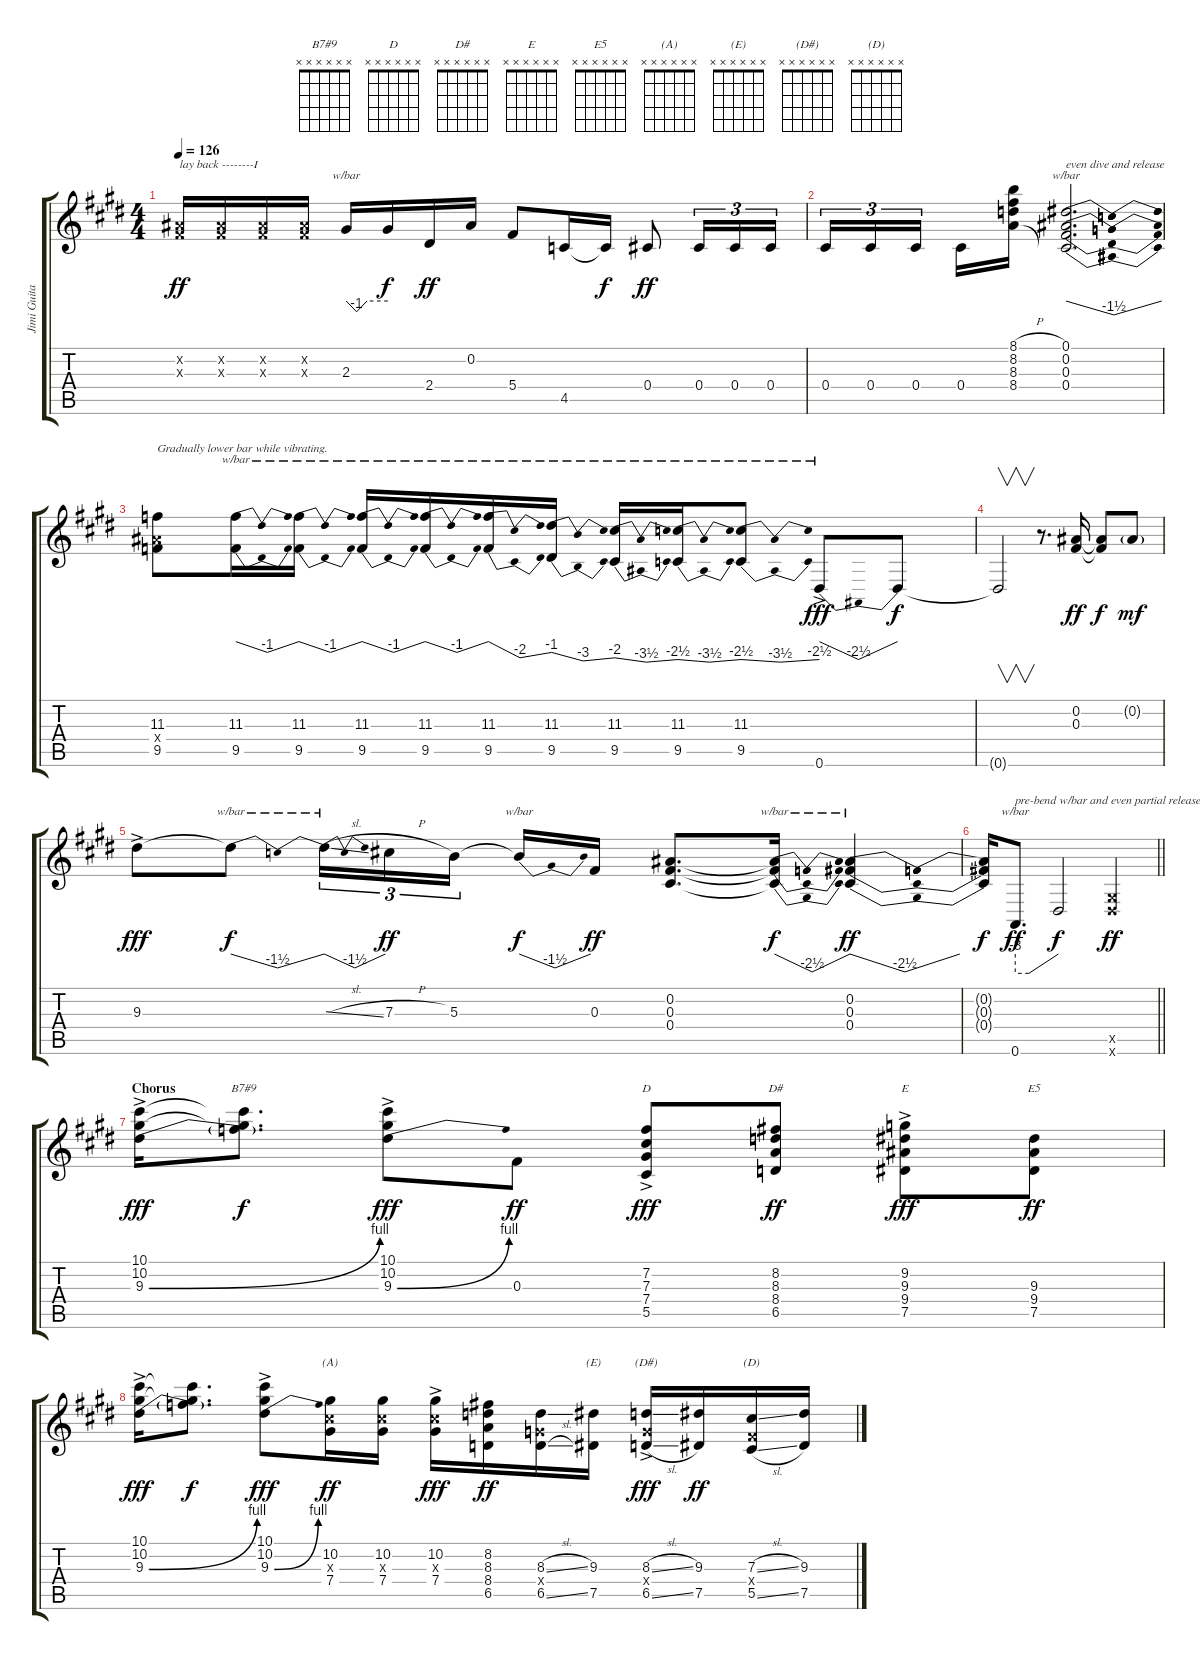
\track ("Jimi Guitar" "Jimi Guita") {instrument overdrivenguitar}
\staff {score tabs}
\tuning (Eb4 Bb3 Gb3 Db3 Ab2 Eb2) {hide}
\chord ("B7#9" x x x x x x)
\chord ("D" x x x x x x)
\chord ("D#" x x x x x x)
\chord ("E" x x x x x x)
\chord ("E5" x x x x x x)
\chord ("(A)" x x x x x x)
\chord ("(E)" x x x x x x)
\chord ("(D#)" x x x x x x)
\chord ("(D)" x x x x x x)
\ts (4 4)
\tempo 126
\clef g2
\ks e
(0.2{x} 0.3{x}).16{txt "lay back --------I" dy ff} (0.2{x} 0.3{x}).16 (0.2{x} 0.3{x}).16 (0.2{x} 0.3{x}).16 2.3.16{tbe (custom default 0 0 15 -4 30 0 60 0)} 2.3{t}.16{dy f} 2.4.16{dy ff} 0.2.16 5.4.8 4.5.16 4.5{t}.16{dy f} 0.4.8{dy ff} 0.4.16{tu (3 2)} 0.4.16{tu (3 2)} 0.4.16{tu (3 2)} |
0.4.16{tu (3 2)} 0.4.16{tu (3 2)} 0.4.16{tu (3 2) beam splitsecondary} 0.4.16 (8.1{h} 8.2{h} 8.3{h} 8.4{h}).16 (0.1 0.2 0.3 0.4).2{d tbe (dip default 0 0 15 -6 60 0) txt "even dive and release"} |
(11.3 9.4{x} 9.5).8{txt "Gradually lower bar while vibrating."} (11.3 9.5).16{tbe (dip default 0 0 30 -4 60 0)} (11.3 9.5).16{tbe (dip default 0 0 30 -4 60 0)} (11.3 9.5).16{tbe (dip default 0 0 30 -4 60 0)} (11.3 9.5).16{tbe (dip default 0 0 30 -4 60 0)} (11.3 9.5).16{tbe (dip default 0 0 30 -8 60 -4)} (11.3 9.5).16{tbe (dip default 0 -4 30 -12 60 -8)} (11.3 9.5).16{tbe (dip default 0 -8 30 -14 60 -10)} (11.3 9.5).16{tbe (dip default 0 -10 30 -14 60 -10)} (11.3 9.5).8{tbe (dip default 0 -10 30 -14 60 -10)} 0.6{ac}.8{tbe (dip default 0 0 30 -10 60 0) dy fff} 0.6{t}.8{dy f} |
0.6{t}.2{v} r.8{d} (0.2 0.3).16{dy ff} (0.2{t} 0.3{t}).8{dy f} 0.2{g}.8{dy mf} |
9.3{ac}.8{dy fff} 9.3{t}.8{tbe (dip default 0 0 30 -6 60 0) dy f} 9.3{sl t}.16{tu (3 2) tbe (dip default 0 0 30 -6 60 0)} 7.3{h}.16{tu (3 2) dy ff} 5.3.16{tu (3 2) beam splitsecondary} 5.3{t}.16{tbe (dip default 0 0 30 -6 60 0) dy f} 0.3.16{dy ff} (0.2 0.3 0.4).8{d} (0.2{t} 0.3{t} 0.4{t}).16{tbe (dip default 0 0 30 -10 60 0) dy f} (0.2 0.3 0.4).4{tbe (dip default 0 0 30 -10 60 0) dy ff} |
\barLineRight lightlight
(0.2{t} 0.3{t} 0.4{t}).16{dy f} 0.6.8{d tbe (custom default 0 -12 19 -12 60 0) txt "pre-bend w/bar and even partial release" dy ff} 0.6{t}.2{dy f} (0.5{x} 0.6{x}).4{dy ff} |
\section ("" "Chorus")
(10.1{ac} 10.2{ac} 9.3{be (bend 0 0 60 4) ac}).16{dy fff} (10.1{t} 10.2{t} 9.3{t}).8{d ch "B7#9" dy f} (10.1{ac} 10.2{ac} 9.3{be (bend 0 0 60 4) ac}).8{dy fff} 0.3.8{dy ff} (7.2{ac} 7.3{ac} 7.4{ac} 5.5{ac}).8{ch "D" dy fff} (8.2 8.3 8.4 6.5).8{ch "D#" dy ff} (9.2{ac} 9.3{ac} 9.4{ac} 7.5{ac}).8{ch "E" dy fff} (9.3 9.4 7.5).8{ch "E5" dy ff} |
(10.1{ac} 10.2{ac} 9.3{be (bend 0 0 60 4) ac}).16{dy fff} (10.1{t} 10.2{t} 9.3{t}).8{d dy f} (10.1{ac} 10.2{ac} 9.3{be (bend 0 0 60 4) ac}).8{dy fff} (10.2 7.3{x} 7.4).16{ch "(A)" dy ff} (10.2 7.3{x} 7.4).16 (10.2{ac} 7.3{ac x} 7.4{ac}).16{dy fff} (8.2 8.3 8.4 6.5).16{dy ff} (8.3{sl} 6.4{x} 6.5{sl}).16 (9.3 7.5).16{ch "(E)"} (8.3{sl ac} 6.4{ac x} 6.5{sl ac}).16{ch "(D#)" dy fff} (9.3 7.5).16{dy ff} (7.3{sl} 5.4{x} 5.5{sl}).16{ch "(D)"} (9.3 7.5).16
